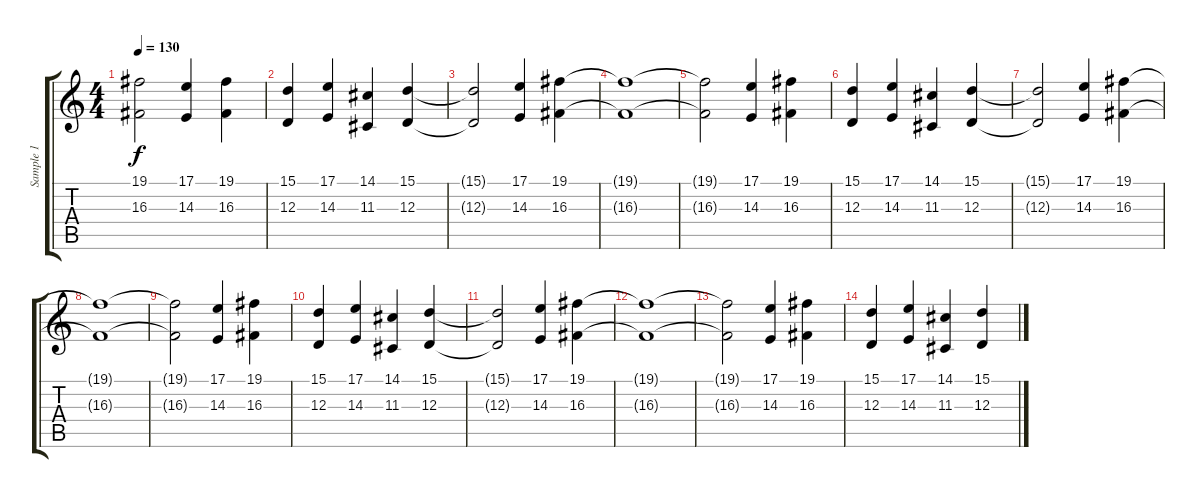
\track ("Sample 1" "Sample 1") {instrument stringensemble1}
\staff {score tabs}
\tuning (B3 Gb3 D3 A2 E2 B1) {hide}
\ts (4 4)
\tempo 130
\clef g2
\ks c
(19.1{t} 16.3{t}).2{dy f} (17.1 14.3).4 (19.1 16.3).4 |
(15.1 12.3).4 (17.1 14.3).4 (14.1 11.3).4 (15.1 12.3).4 |
(15.1{t} 12.3{t}).2 (17.1 14.3).4 (19.1 16.3).4 |
(19.1{t} 16.3{t}).1 |
(19.1{t} 16.3{t}).2 (17.1 14.3).4 (19.1 16.3).4 |
(15.1 12.3).4 (17.1 14.3).4 (14.1 11.3).4 (15.1 12.3).4 |
(15.1{t} 12.3{t}).2 (17.1 14.3).4 (19.1 16.3).4 |
(19.1{t} 16.3{t}).1 |
(19.1{t} 16.3{t}).2 (17.1 14.3).4 (19.1 16.3).4 |
(15.1 12.3).4 (17.1 14.3).4 (14.1 11.3).4 (15.1 12.3).4 |
(15.1{t} 12.3{t}).2 (17.1 14.3).4 (19.1 16.3).4 |
(19.1{t} 16.3{t}).1 |
(19.1{t} 16.3{t}).2 (17.1 14.3).4 (19.1 16.3).4 |
(15.1 12.3).4 (17.1 14.3).4 (14.1 11.3).4 (15.1 12.3).4
